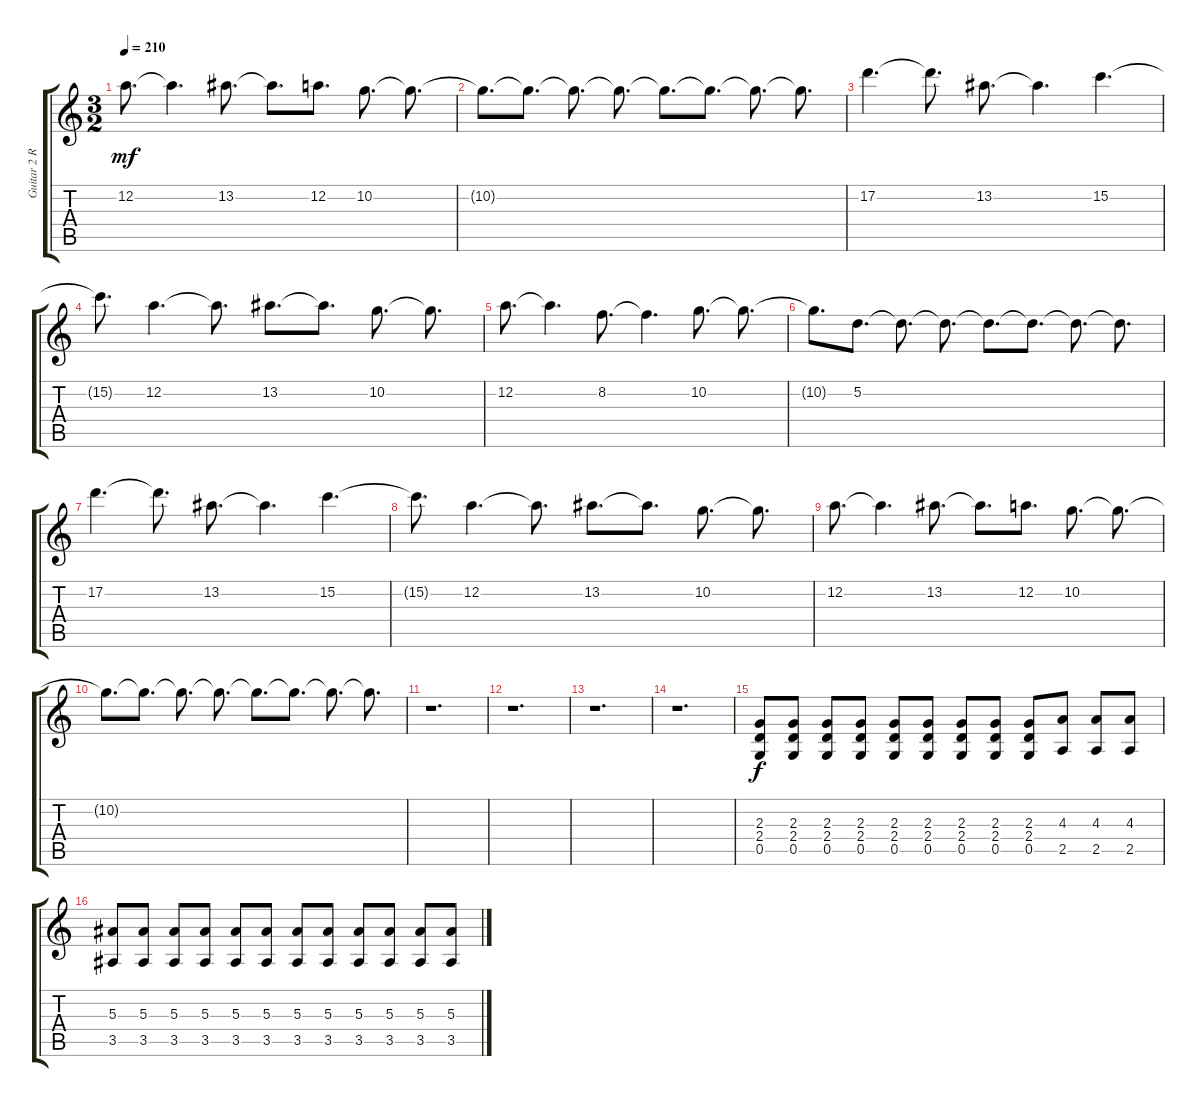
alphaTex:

\track ("Guitar 2 Rhythm" "Guitar 2 R") {instrument distortionguitar}
\staff {score tabs}
\tuning (D4 A3 F3 C3 G2 D2) {hide}
\ts (3 2)
\tempo 210
\clef g2
\ks c
12.2.8{d dy mf} 12.2{t}.4{d} 13.2.8{d} 13.2{t}.8{d} 12.2.8{d} 10.2.8{d} 10.2{t}.8{d} |
10.2{t}.8{d} 10.2{t}.8{d} 10.2{t}.8{d} 10.2{t}.8{d} 10.2{t}.8{d} 10.2{t}.8{d} 10.2{t}.8{d} 10.2{t}.8{d} |
17.2.4{d} 17.2{t}.8{d} 13.2.8{d} 13.2{t}.4{d} 15.2.4{d} |
15.2{t}.8{d} 12.2.4{d} 12.2{t}.8{d} 13.2.8{d} 13.2{t}.8{d} 10.2.8{d} 10.2{t}.8{d} |
12.2.8{d} 12.2{t}.4{d} 8.2.8{d} 8.2{t}.4{d} 10.2.8{d} 10.2{t}.8{d} |
10.2{t}.8{d} 5.2.8{d} 5.2{t}.8{d} 5.2{t}.8{d} 5.2{t}.8{d} 5.2{t}.8{d} 5.2{t}.8{d} 5.2{t}.8{d} |
17.2.4{d} 17.2{t}.8{d} 13.2.8{d} 13.2{t}.4{d} 15.2.4{d} |
15.2{t}.8{d} 12.2.4{d} 12.2{t}.8{d} 13.2.8{d} 13.2{t}.8{d} 10.2.8{d} 10.2{t}.8{d} |
12.2.8{d} 12.2{t}.4{d} 13.2.8{d} 13.2{t}.8{d} 12.2.8{d} 10.2.8{d} 10.2{t}.8{d} |
10.2{t}.8{d} 10.2{t}.8{d} 10.2{t}.8{d} 10.2{t}.8{d} 10.2{t}.8{d} 10.2{t}.8{d} 10.2{t}.8{d} 10.2{t}.8{d} |
r.1{d} |
r.1{d} |
r.1{d} |
r.1{d} |
(2.3 2.4 0.5).8{dy f} (2.3 2.4 0.5).8 (2.3 2.4 0.5).8 (2.3 2.4 0.5).8 (2.3 2.4 0.5).8 (2.3 2.4 0.5).8 (2.3 2.4 0.5).8 (2.3 2.4 0.5).8 (2.3 2.4 0.5).8 (4.3 2.5).8 (4.3 2.5).8 (4.3 2.5).8 |
(5.3 3.5).8 (5.3 3.5).8 (5.3 3.5).8 (5.3 3.5).8 (5.3 3.5).8 (5.3 3.5).8 (5.3 3.5).8 (5.3 3.5).8 (5.3 3.5).8 (5.3 3.5).8 (5.3 3.5).8 (5.3 3.5).8
